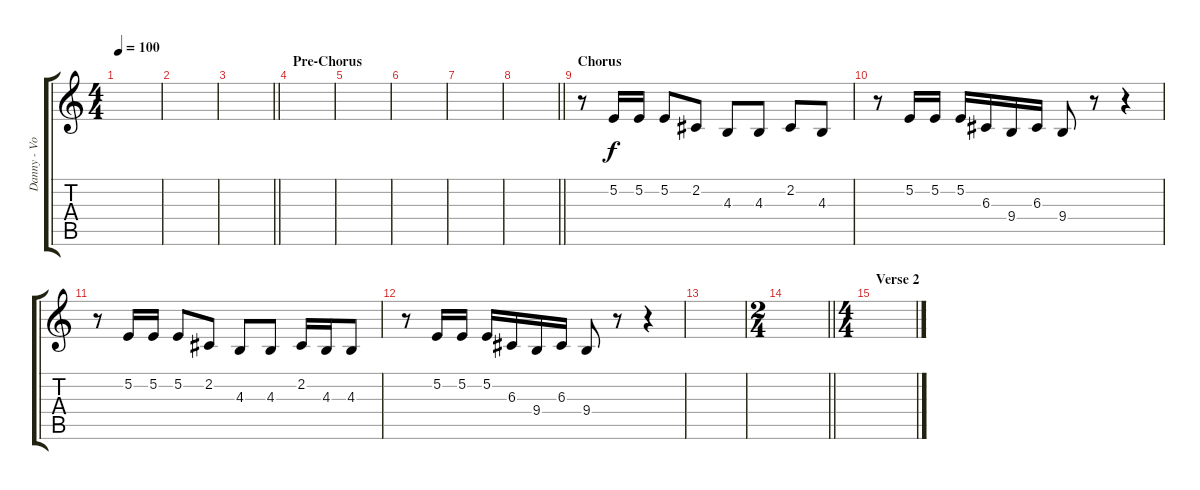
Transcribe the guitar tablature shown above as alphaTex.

\track ("Danny - Vocals" "Danny - Vo") {instrument clarinet}
\staff {score tabs}
\tuning (E4 B3 G3 D3 A2 E2) {hide}
\ts (4 4)
\tempo 100
\clef g2
\ks c
|
|
\barLineRight lightlight
|
\section ("" "Pre-Chorus")
|
|
|
|
\barLineRight lightlight
|
\section ("" "Chorus")
r.8 5.2.16 5.2.16 5.2.8 2.2.8 4.3.8 4.3.8 2.2.8 4.3.8 |
r.8 5.2.16 5.2.16 5.2.16 6.3.16 9.4.16 6.3.16 9.4.8 r.8 r.4 |
r.8 5.2.16 5.2.16 5.2.8 2.2.8 4.3.8 4.3.8 2.2.16 4.3.16 4.3.8 |
r.8 5.2.16 5.2.16 5.2.16 6.3.16 9.4.16 6.3.16 9.4.8 r.8 r.4 |
|
\ts (2 4)
\barLineRight lightlight
|
\ts (4 4)
\section ("" "Verse 2")
